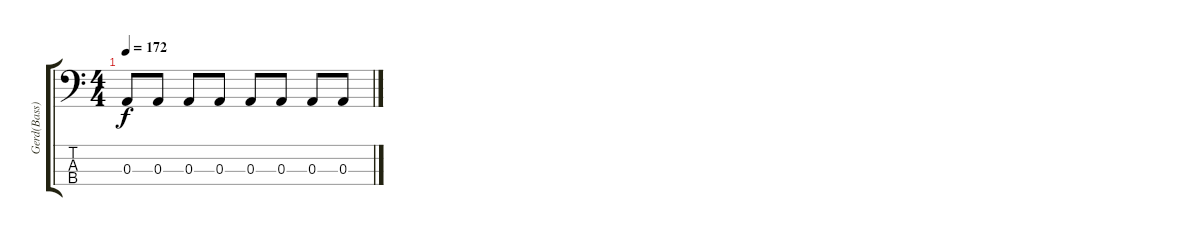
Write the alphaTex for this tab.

\track ("Gerd(Bass)" "Gerd(Bass)") {instrument fretlessbass}
\staff {score tabs}
\tuning (G2 D2 A1 E1) {hide}
\ts (4 4)
\tempo 172
\clef f4
\ks c
0.3.8{dy f} 0.3.8 0.3.8 0.3.8 0.3.8 0.3.8 0.3.8 0.3.8
